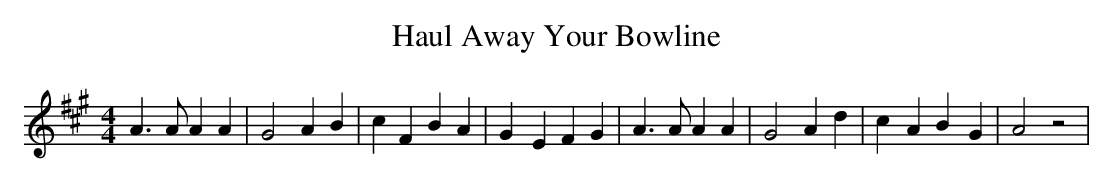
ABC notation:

X:1
T:Haul Away Your Bowline
M:4/4
L:1/4
K:A
 A3/2 A/2 A A| G2 A B| c F B A| G- E F G| A3/2 A/2 A A| G2 A d| c- A B- G|\
 A2 z2|
